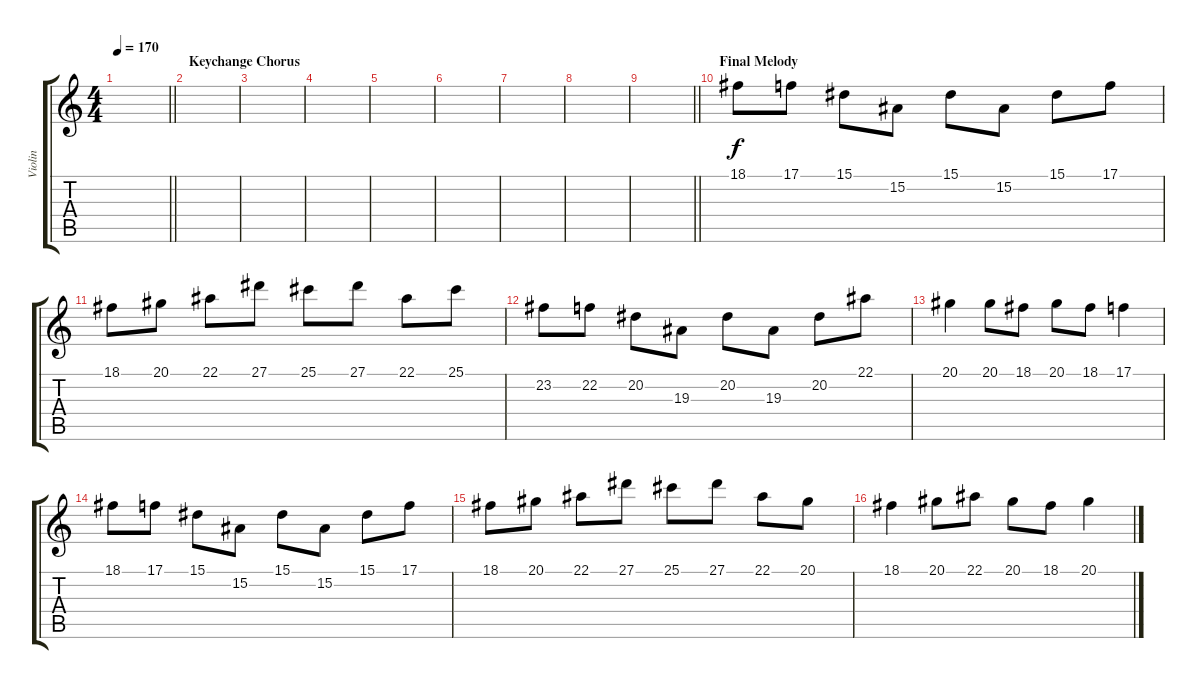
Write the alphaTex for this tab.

\track ("Violin" "Violin") {solo instrument violin}
\staff {score tabs}
\tuning (C4 G3 Eb3 Bb2 F2 C2) {hide}
\ts (4 4)
\tempo 170
\clef g2
\barLineRight lightlight
\ks c
|
\section ("" "Keychange Chorus")
|
|
|
|
|
|
|
\barLineRight lightlight
|
\section ("" "Final Melody")
18.1.8 17.1.8 15.1.8 15.2.8 15.1.8 15.2.8 15.1.8 17.1.8 |
18.1.8 20.1.8 22.1.8 27.1.8 25.1.8 27.1.8 22.1.8 25.1.8 |
23.2.8 22.2.8 20.2.8 19.3.8 20.2.8 19.3.8 20.2.8 22.1.8 |
20.1.4 20.1.8 18.1.8 20.1.8 18.1.8 17.1.4 |
18.1.8 17.1.8 15.1.8 15.2.8 15.1.8 15.2.8 15.1.8 17.1.8 |
18.1.8 20.1.8 22.1.8 27.1.8 25.1.8 27.1.8 22.1.8 20.1.8 |
18.1.4 20.1.8 22.1.8 20.1.8 18.1.8 20.1.4
